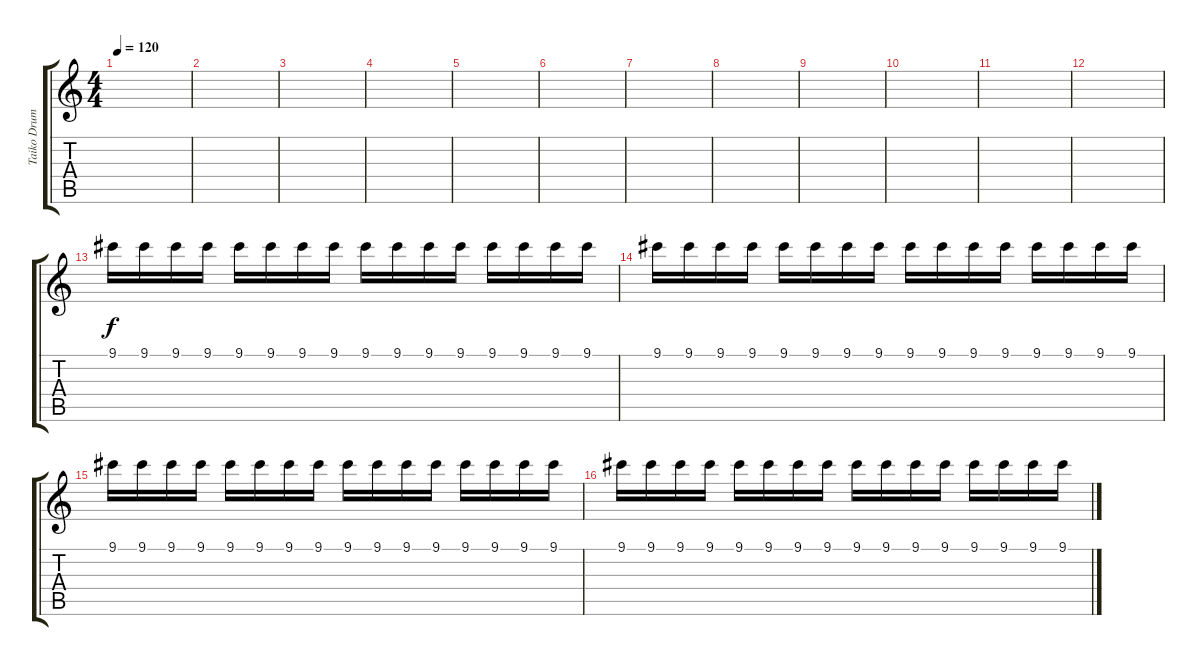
\track ("Taiko Drum" "Taiko Drum") {instrument taikodrum}
\staff {score tabs}
\tuning (E5 B4 G4 D4 A3 E3) {hide}
\ts (4 4)
\tempo 120
\clef g2
\ks c
|
|
|
|
|
|
|
|
|
|
|
|
9.1.16 9.1.16 9.1.16 9.1.16 9.1.16 9.1.16 9.1.16 9.1.16 9.1.16 9.1.16 9.1.16 9.1.16 9.1.16 9.1.16 9.1.16 9.1.16 |
9.1.16 9.1.16 9.1.16 9.1.16 9.1.16 9.1.16 9.1.16 9.1.16 9.1.16 9.1.16 9.1.16 9.1.16 9.1.16 9.1.16 9.1.16 9.1.16 |
9.1.16 9.1.16 9.1.16 9.1.16 9.1.16 9.1.16 9.1.16 9.1.16 9.1.16 9.1.16 9.1.16 9.1.16 9.1.16 9.1.16 9.1.16 9.1.16 |
9.1.16 9.1.16 9.1.16 9.1.16 9.1.16 9.1.16 9.1.16 9.1.16 9.1.16 9.1.16 9.1.16 9.1.16 9.1.16 9.1.16 9.1.16 9.1.16
